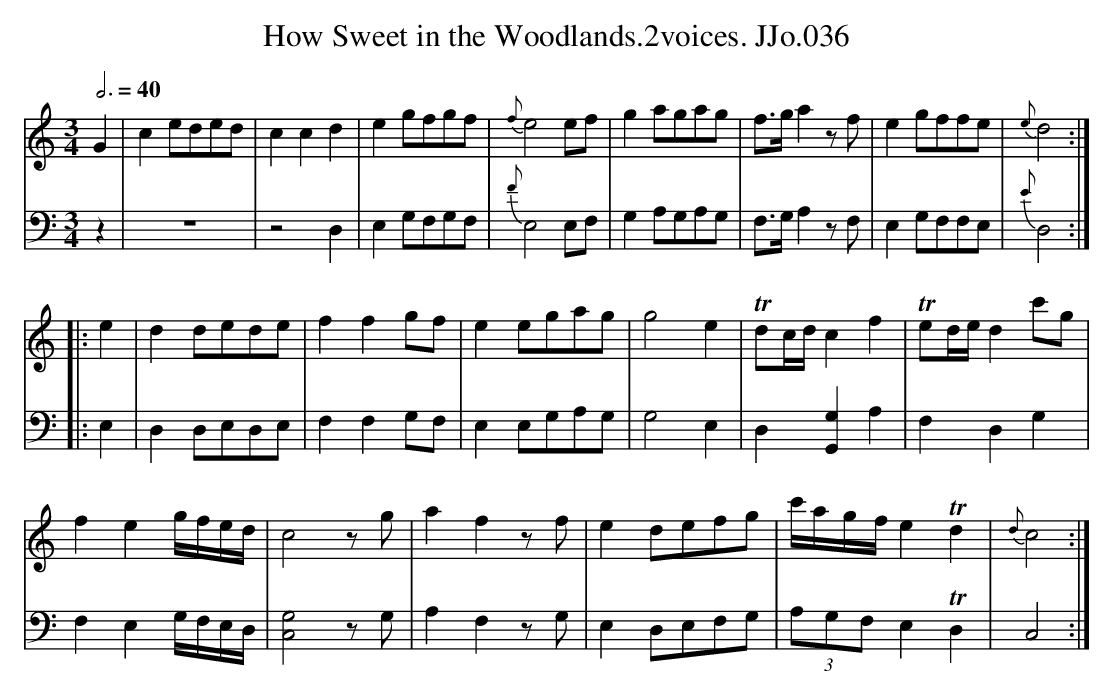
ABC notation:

X:1
T:How Sweet in the Woodlands.2voices. JJo.036
M:3/4
L:1/8
Q:3/4=40
K:C major
[V:1]G2|c2 eded|c2c2d2|e2gfgf|{f}e4ef|g2agag|f>ga2zf|e2gffe|{e}d4::!
[V:2]z2|z6    |z4  D,2|E,2G,F,G,F,|{F}E,4E,F,|G,2A,G,A,G,|\
F,>G,A,2zF,|E,2G,F,F,E,|{E}D,4::!
[V:1]e2|d2dede|f2f2gf|e2egag|g4e2|Tdc/d/c2f2|Ted/e/d2c'g|!
[V:2]E,2|D,2D,E,D,E,|F,2F,2G,F,|E,2E,G,A,G,|G,4E,2|\
D,2[G,2G,,2]A,2|F,2D,2G,2|!
[V:1]f2e2 g/f/e/d/|c4zg|a2f2zf|e2defg|c'/a/g/f/e2Td2|{d}c4:|
[V:2]F,2E,2G,/F,/E,/D,/|[G,4C,4]zG,|A,2F,2zG,|\
E,2D,E,F,G,|(3A,G,F, E,2TD,2|C,4:|
